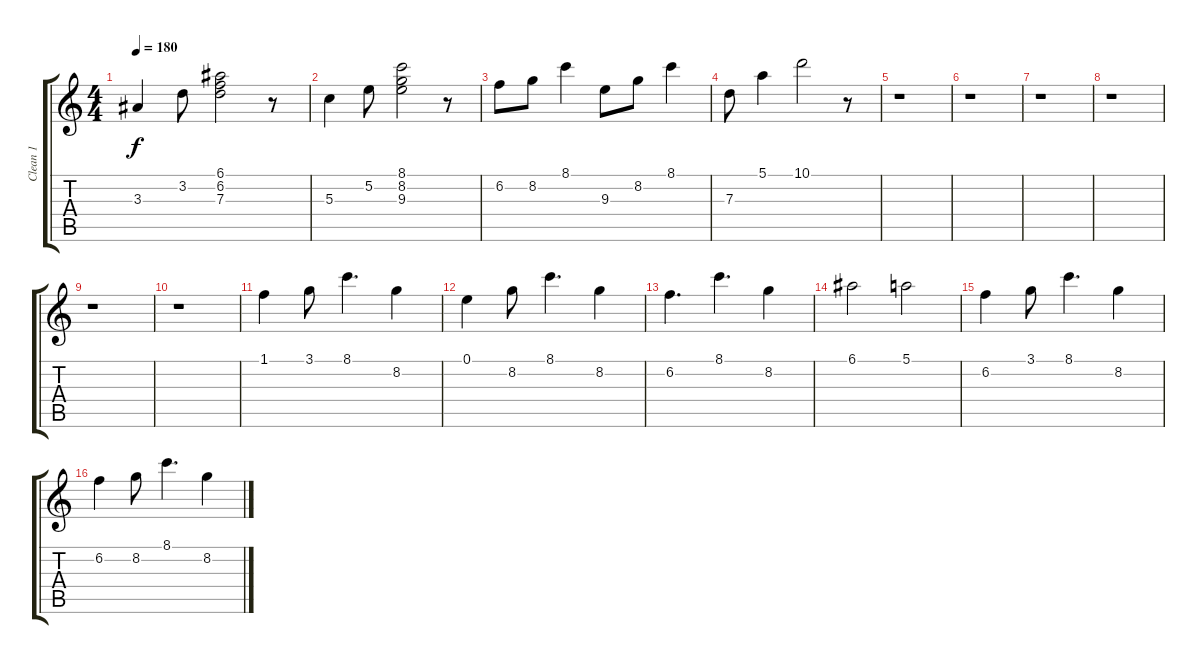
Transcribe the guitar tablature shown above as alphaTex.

\track ("Clean 1" "Clean 1") {instrument electricguitarclean}
\staff {score tabs}
\tuning (E4 B3 G3 D3 A2 E2) {hide}
\ts (4 4)
\tempo 180
\clef g2
\ks c
3.3.4{dy f} 3.2.8 (6.1 6.2 7.3).2 r.8 |
5.3.4 5.2.8 (8.1 8.2 9.3).2 r.8 |
6.2.8 8.2.8 8.1.4 9.3.8 8.2.8 8.1.4 |
7.3.8 5.1.4 10.1.2 r.8 |
r.1 |
r.1 |
r.1 |
r.1 |
r.1 |
r.1 |
1.1.4 3.1.8 8.1.4{d} 8.2.4 |
0.1.4 8.2.8 8.1.4{d} 8.2.4 |
6.2.4{d} 8.1.4{d} 8.2.4 |
6.1.2 5.1.2 |
6.2.4 3.1.8 8.1.4{d} 8.2.4 |
6.2.4 8.2.8 8.1.4{d} 8.2.4
